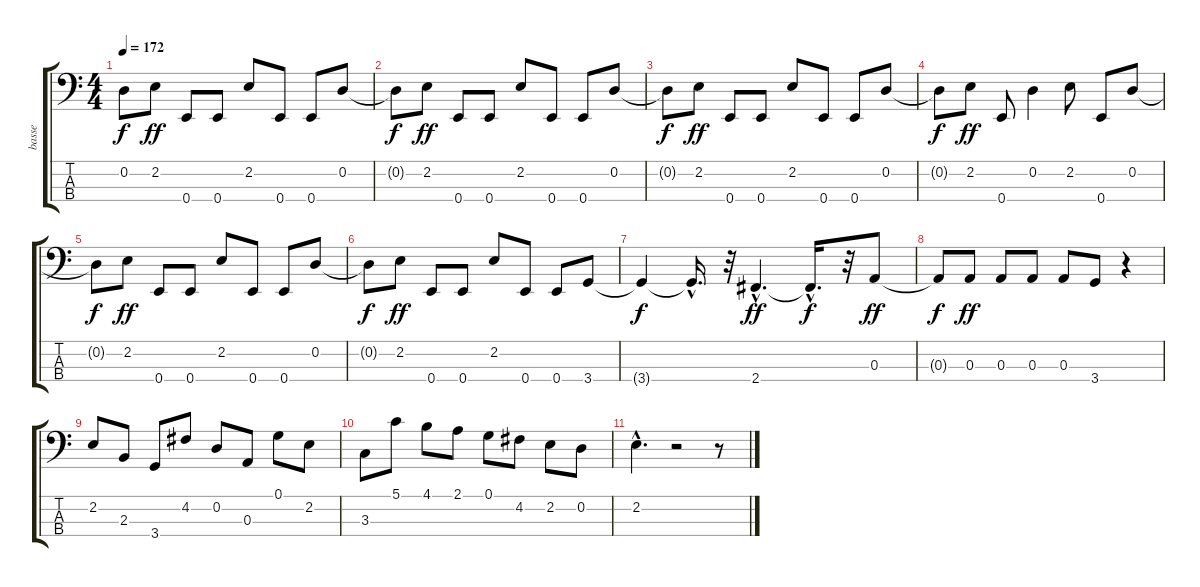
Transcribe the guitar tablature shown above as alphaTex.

\track ("basse" "basse") {instrument electricbassfinger}
\staff {score tabs}
\tuning (G2 D2 A1 E1) {hide}
\ts (4 4)
\tempo 172
\clef f4
\ks c
0.2{t}.8{dy f} 2.2.8{dy ff} 0.4.8 0.4.8 2.2.8 0.4.8 0.4.8 0.2.8 |
0.2{t}.8{dy f} 2.2.8{dy ff} 0.4.8 0.4.8 2.2.8 0.4.8 0.4.8 0.2.8 |
0.2{t}.8{dy f} 2.2.8{dy ff} 0.4.8 0.4.8 2.2.8 0.4.8 0.4.8 0.2.8 |
0.2{t}.8{dy f} 2.2.8{dy ff} 0.4.8 0.2.4 2.2.8 0.4.8 0.2.8 |
0.2{t}.8{dy f} 2.2.8{dy ff} 0.4.8 0.4.8 2.2.8 0.4.8 0.4.8 0.2.8 |
0.2{t}.8{dy f} 2.2.8{dy ff} 0.4.8 0.4.8 2.2.8 0.4.8 0.4.8 3.4.8 |
3.4{t}.4{dy f} 3.4{hac t}.16{d} r.32 2.4{hac}.4{d dy ff} 2.4{hac t}.16{d dy f} r.32 0.3.8{dy ff} |
0.3{t}.8{dy f} 0.3.8{dy ff} 0.3.8 0.3.8 0.3.8 3.4.8 r.4 |
2.2.8 2.3.8 3.4.8 4.2.8 0.2.8 0.3.8 0.1.8 2.2.8 |
3.3.8 5.1.8 4.1.8 2.1.8 0.1.8 4.2.8 2.2.8 0.2.8 |
2.2{hac}.4{d} r.2 r.8
